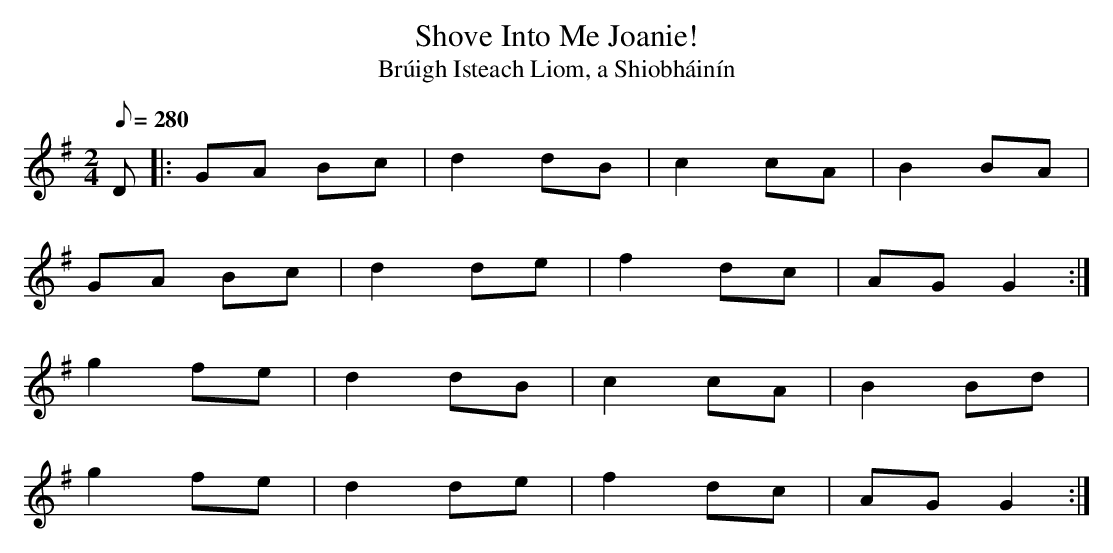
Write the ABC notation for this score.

X:1
T: Shove Into Me Joanie!
T: Br\'uigh Isteach Liom, a Shiobh\'ain\'in
L: 1/8
M: 2/4
Q: 280
K: G
D|: GA Bc|d2 dB|c2 cA|B2 BA|
GA Bc|d2 de|f2 dc|AG G2 :|
g2 fe|d2 dB|c2 cA|B2 Bd|
g2 fe|d2 de|f2 dc|AG G2 :|
